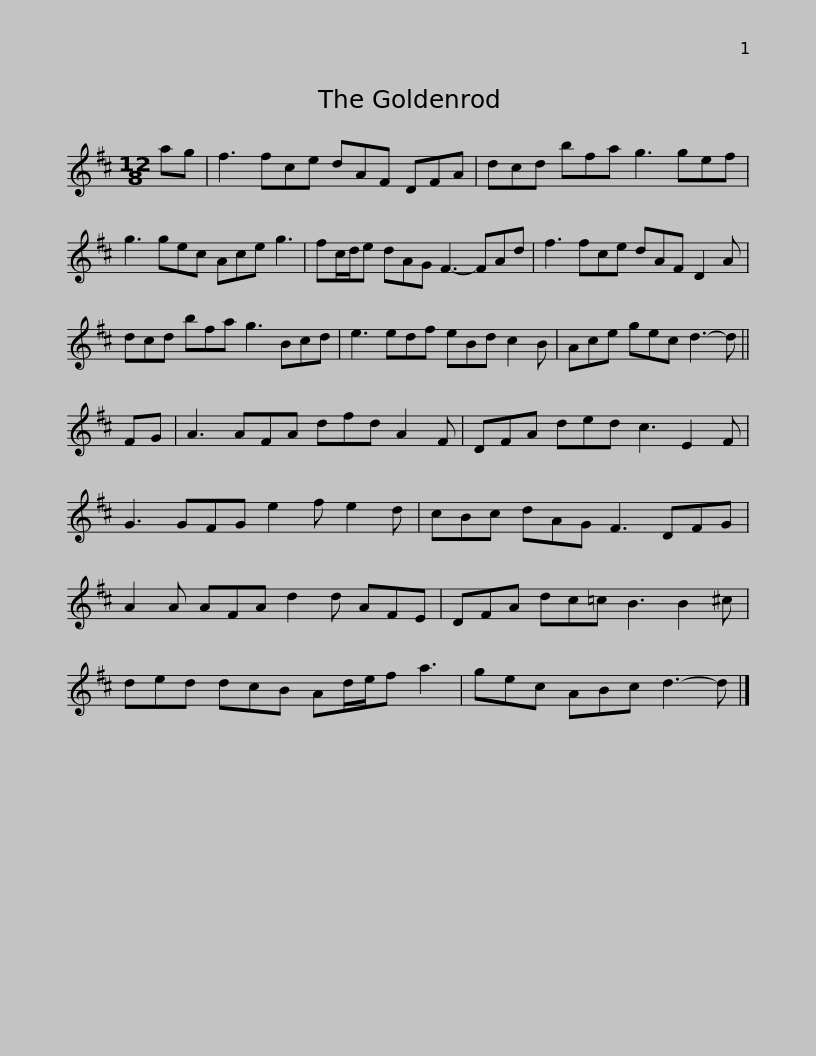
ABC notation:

X:1
L:1/8
M:12/8
I:linebreak $
K:D
V:1 treble
V:1
 ag | f3 fce dAF DFA | dcd bfa g3 gef | g3 gec Ace g3 |$ fc/d/e dAG F3- FAd | %5
 f3 fce dAF D2 A | dcd bfa g3 Bcd | e3 edf eBd c2 B |$ Ace gec d3- d || FG | %10
 A3 AFA dfd A2 F | DFA ded c3 E2 F | G3 GFG e2 f e2 d |$ cBc dAG F3 DFG | A2 A AFA d2 d AFE | %15
 DFA dc=c B3 B2 ^c | ded dcB Ad/e/f a3 |$ gec ABc d3- d |] %18
